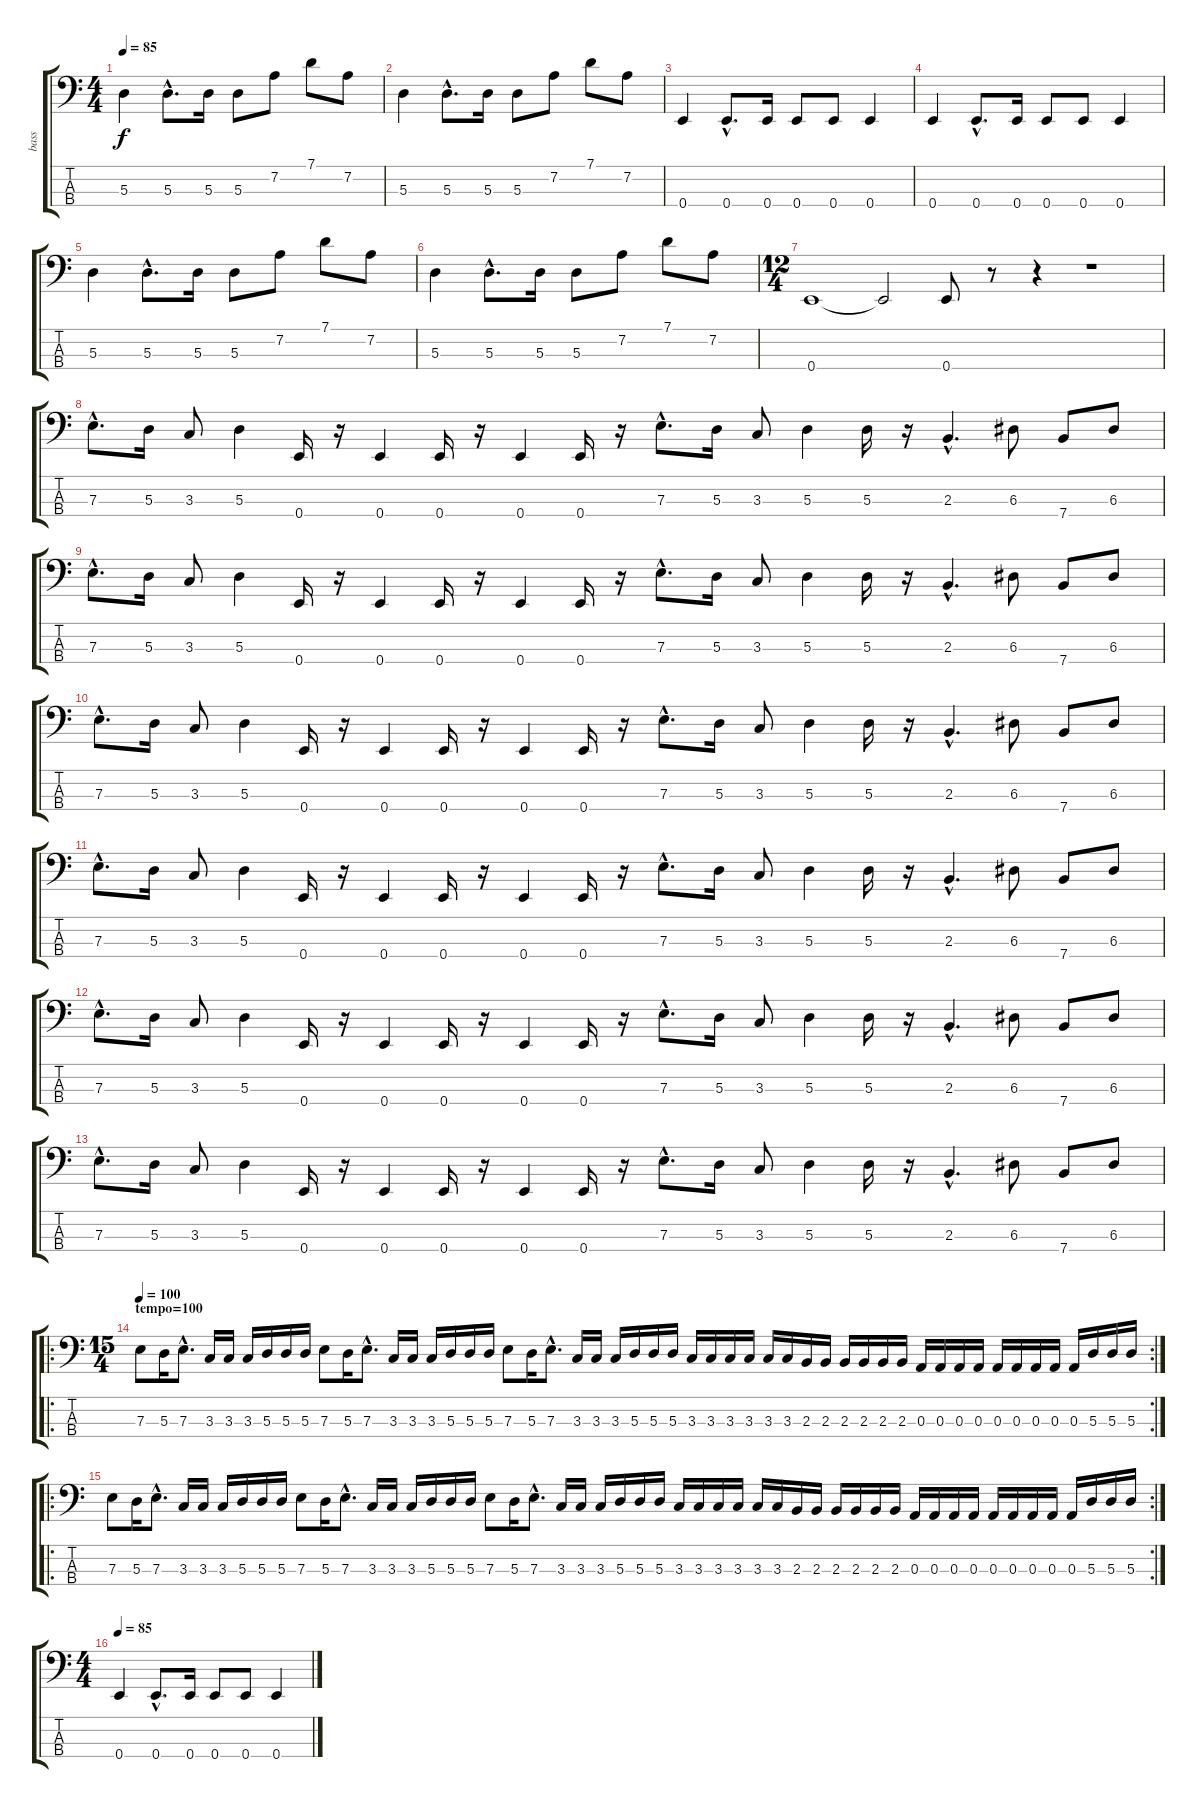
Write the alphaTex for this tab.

\track ("bass" "bass") {instrument electricbassfinger}
\staff {score tabs}
\tuning (G2 D2 A1 E1) {hide}
\ts (4 4)
\tempo 85
\clef f4
\ks c
5.3.4{dy f} 5.3{hac}.8{d} 5.3.16 5.3.8 7.2.8 7.1.8 7.2.8 |
5.3.4 5.3{hac}.8{d} 5.3.16 5.3.8 7.2.8 7.1.8 7.2.8 |
0.4.4 0.4{hac}.8{d} 0.4.16 0.4.8 0.4.8 0.4.4 |
0.4.4 0.4{hac}.8{d} 0.4.16 0.4.8 0.4.8 0.4.4 |
5.3.4 5.3{hac}.8{d} 5.3.16 5.3.8 7.2.8 7.1.8 7.2.8 |
5.3.4 5.3{hac}.8{d} 5.3.16 5.3.8 7.2.8 7.1.8 7.2.8 |
\ts (12 4)
0.4.1 0.4{t}.2 0.4.8 r.8 r.4 r.1 |
7.3{hac}.8{d} 5.3.16 3.3.8 5.3.4 0.4.16 r.16 0.4.4 0.4.16 r.16 0.4.4 0.4.16 r.16 7.3{hac}.8{d} 5.3.16 3.3.8 5.3.4 5.3.16 r.16 2.3{hac}.4{d} 6.3.8 7.4.8 6.3.8 |
7.3{hac}.8{d} 5.3.16 3.3.8 5.3.4 0.4.16 r.16 0.4.4 0.4.16 r.16 0.4.4 0.4.16 r.16 7.3{hac}.8{d} 5.3.16 3.3.8 5.3.4 5.3.16 r.16 2.3{hac}.4{d} 6.3.8 7.4.8 6.3.8 |
7.3{hac}.8{d} 5.3.16 3.3.8 5.3.4 0.4.16 r.16 0.4.4 0.4.16 r.16 0.4.4 0.4.16 r.16 7.3{hac}.8{d} 5.3.16 3.3.8 5.3.4 5.3.16 r.16 2.3{hac}.4{d} 6.3.8 7.4.8 6.3.8 |
7.3{hac}.8{d} 5.3.16 3.3.8 5.3.4 0.4.16 r.16 0.4.4 0.4.16 r.16 0.4.4 0.4.16 r.16 7.3{hac}.8{d} 5.3.16 3.3.8 5.3.4 5.3.16 r.16 2.3{hac}.4{d} 6.3.8 7.4.8 6.3.8 |
7.3{hac}.8{d} 5.3.16 3.3.8 5.3.4 0.4.16 r.16 0.4.4 0.4.16 r.16 0.4.4 0.4.16 r.16 7.3{hac}.8{d} 5.3.16 3.3.8 5.3.4 5.3.16 r.16 2.3{hac}.4{d} 6.3.8 7.4.8 6.3.8 |
7.3{hac}.8{d} 5.3.16 3.3.8 5.3.4 0.4.16 r.16 0.4.4 0.4.16 r.16 0.4.4 0.4.16 r.16 7.3{hac}.8{d} 5.3.16 3.3.8 5.3.4 5.3.16 r.16 2.3{hac}.4{d} 6.3.8 7.4.8 6.3.8 |
\ro
\rc 2
\ts (15 4)
\section ("" "tempo=100")
\tempo 100
7.3.8 5.3.16 7.3{hac}.8{d} 3.3.16 3.3.16 3.3.16 5.3.16 5.3.16 5.3.16 7.3.8 5.3.16 7.3{hac}.8{d} 3.3.16 3.3.16 3.3.16 5.3.16 5.3.16 5.3.16 7.3.8 5.3.16 7.3{hac}.8{d} 3.3.16 3.3.16 3.3.16 5.3.16 5.3.16 5.3.16 3.3.16 3.3.16 3.3.16 3.3.16 3.3.16 3.3.16 2.3.16 2.3.16 2.3.16 2.3.16 2.3.16 2.3.16 0.3.16 0.3.16 0.3.16 0.3.16 0.3.16 0.3.16 0.3.16 0.3.16 0.3.16 5.3.16 5.3.16 5.3.16 |
\ro
\rc 2
7.3.8 5.3.16 7.3{hac}.8{d} 3.3.16 3.3.16 3.3.16 5.3.16 5.3.16 5.3.16 7.3.8 5.3.16 7.3{hac}.8{d} 3.3.16 3.3.16 3.3.16 5.3.16 5.3.16 5.3.16 7.3.8 5.3.16 7.3{hac}.8{d} 3.3.16 3.3.16 3.3.16 5.3.16 5.3.16 5.3.16 3.3.16 3.3.16 3.3.16 3.3.16 3.3.16 3.3.16 2.3.16 2.3.16 2.3.16 2.3.16 2.3.16 2.3.16 0.3.16 0.3.16 0.3.16 0.3.16 0.3.16 0.3.16 0.3.16 0.3.16 0.3.16 5.3.16 5.3.16 5.3.16 |
\ts (4 4)
\tempo 85
0.4.4 0.4{hac}.8{d} 0.4.16 0.4.8 0.4.8 0.4.4
